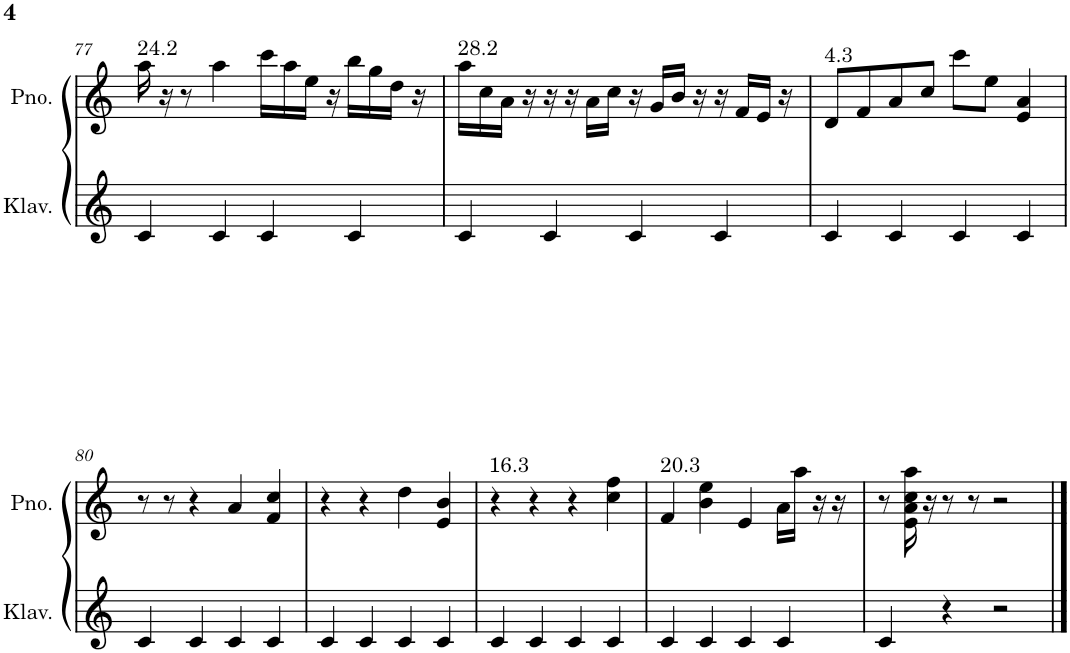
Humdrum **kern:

**kern	**kern
*part2	*part1
*staff2	*staff1
*I"Klavier	*I"Piano
*I'Klav.	*I'Pno.
!!LO:PB:g=z
*clefG2	*clefG2
*k[]	*k[]
*M4/4	*M4/4
=77	=77
!	!LO:TX:a:t=24.2
4c/	16aa\
.	16r
.	8r
4c/	4aa\
4c/	16ccc\LL
.	16aa\
.	16ee\JJ
.	16r
4c/	16bb\LL
.	16gg\
.	16dd\JJ
.	16r
=78	=78
!	!LO:TX:a:t=28.2
4c/	16aa\LL
.	16cc\
.	16a\JJ
.	16r
4c/	16r
.	16r
.	16a\LL
.	16cc\JJ
4c/	16r
.	16g/LL
.	16b/JJ
.	16r
4c/	16r
.	16f/LL
.	16e/JJ
.	16r
=79	=79
!	!LO:TX:a:t=4.3
4c/	8d/L
.	8f/
4c/	8a/
.	8cc/J
4c/	8ccc\L
.	8ee\J
4c/	4e/ 4a/
!!LO:LB:g=z
=80	=80
4c/	8r
.	8r
4c/	4r
4c/	4a/
4c/	4f/ 4cc/
=81	=81
4c/	4r
4c/	4r
4c/	4dd\
4c/	4e/ 4b/
=82	=82
!	!LO:TX:a:t=16.3
4c/	4r
4c/	4r
4c/	4r
4c/	4cc\ 4ff\
=83	=83
!	!LO:TX:a:t=20.3
4c/	4f/
4c/	4b\ 4ee\
4c/	4e/
4c/	16a\LL
.	16aa\JJ
.	16r
.	16r
=84	=84
4c/	8r
.	16e\ 16a\ 16cc\ 16aa\
.	16r
4r	8r
.	8r
2r	2r
==	==
*-	*-
